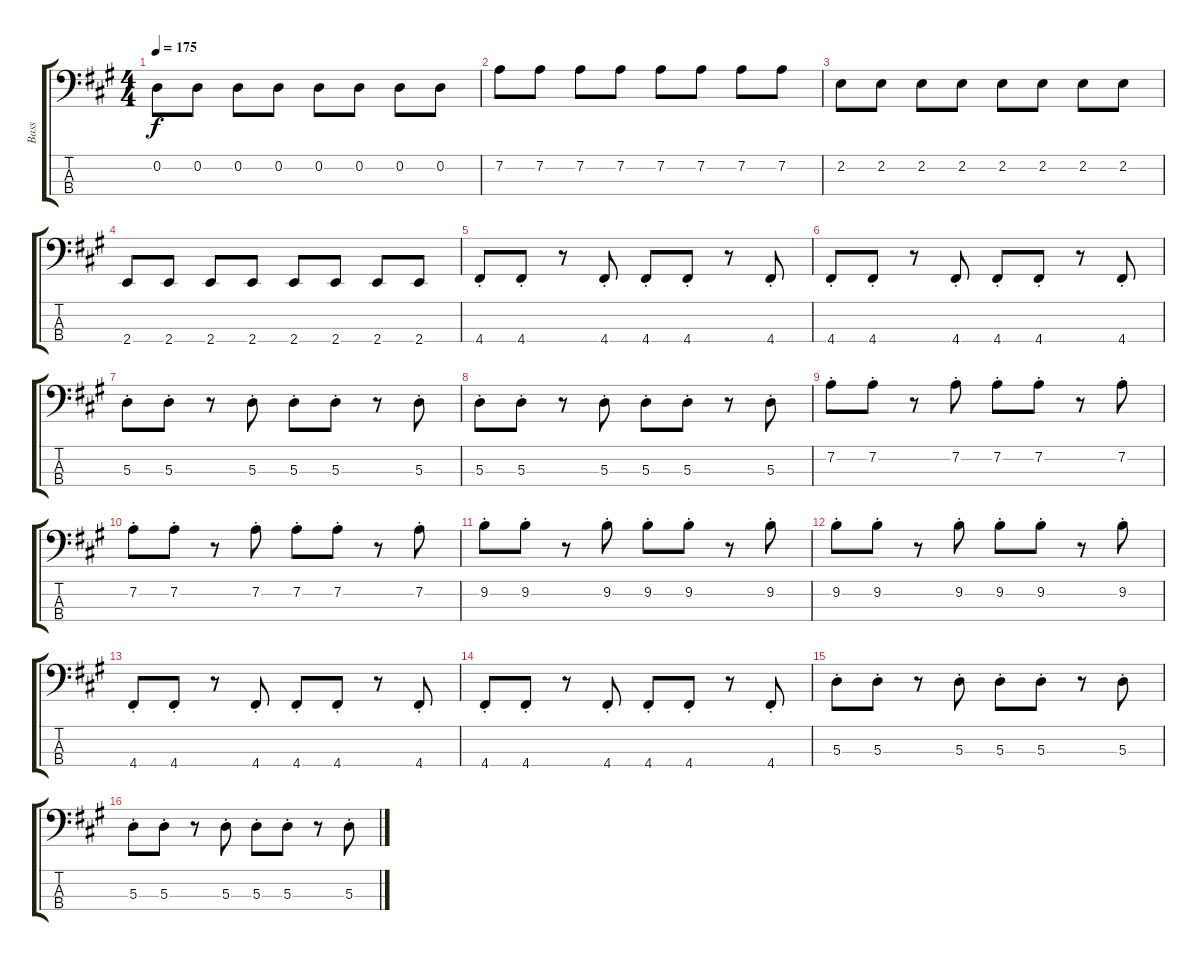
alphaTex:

\track ("Bass" "Bass") {instrument electricbassfinger}
\staff {score tabs}
\tuning (G2 D2 A1 D1) {hide}
\ts (4 4)
\tempo 175
\clef f4
\ks f#minor
0.2.8{dy f} 0.2.8 0.2.8 0.2.8 0.2.8 0.2.8 0.2.8 0.2.8 |
7.2.8 7.2.8 7.2.8 7.2.8 7.2.8 7.2.8 7.2.8 7.2.8 |
2.2.8 2.2.8 2.2.8 2.2.8 2.2.8 2.2.8 2.2.8 2.2.8 |
2.4.8 2.4.8 2.4.8 2.4.8 2.4.8 2.4.8 2.4.8 2.4.8 |
4.4{st}.8 4.4{st}.8 r.8 4.4{st}.8 4.4{st}.8 4.4{st}.8 r.8 4.4{st}.8 |
4.4{st}.8 4.4{st}.8 r.8 4.4{st}.8 4.4{st}.8 4.4{st}.8 r.8 4.4{st}.8 |
5.3{st}.8 5.3{st}.8 r.8 5.3{st}.8 5.3{st}.8 5.3{st}.8 r.8 5.3{st}.8 |
5.3{st}.8 5.3{st}.8 r.8 5.3{st}.8 5.3{st}.8 5.3{st}.8 r.8 5.3{st}.8 |
7.2{st}.8 7.2{st}.8 r.8 7.2{st}.8 7.2{st}.8 7.2{st}.8 r.8 7.2{st}.8 |
7.2{st}.8 7.2{st}.8 r.8 7.2{st}.8 7.2{st}.8 7.2{st}.8 r.8 7.2{st}.8 |
9.2{st}.8 9.2{st}.8 r.8 9.2{st}.8 9.2{st}.8 9.2{st}.8 r.8 9.2{st}.8 |
9.2{st}.8 9.2{st}.8 r.8 9.2{st}.8 9.2{st}.8 9.2{st}.8 r.8 9.2{st}.8 |
4.4{st}.8 4.4{st}.8 r.8 4.4{st}.8 4.4{st}.8 4.4{st}.8 r.8 4.4{st}.8 |
4.4{st}.8 4.4{st}.8 r.8 4.4{st}.8 4.4{st}.8 4.4{st}.8 r.8 4.4{st}.8 |
5.3{st}.8 5.3{st}.8 r.8 5.3{st}.8 5.3{st}.8 5.3{st}.8 r.8 5.3{st}.8 |
5.3{st}.8 5.3{st}.8 r.8 5.3{st}.8 5.3{st}.8 5.3{st}.8 r.8 5.3{st}.8
